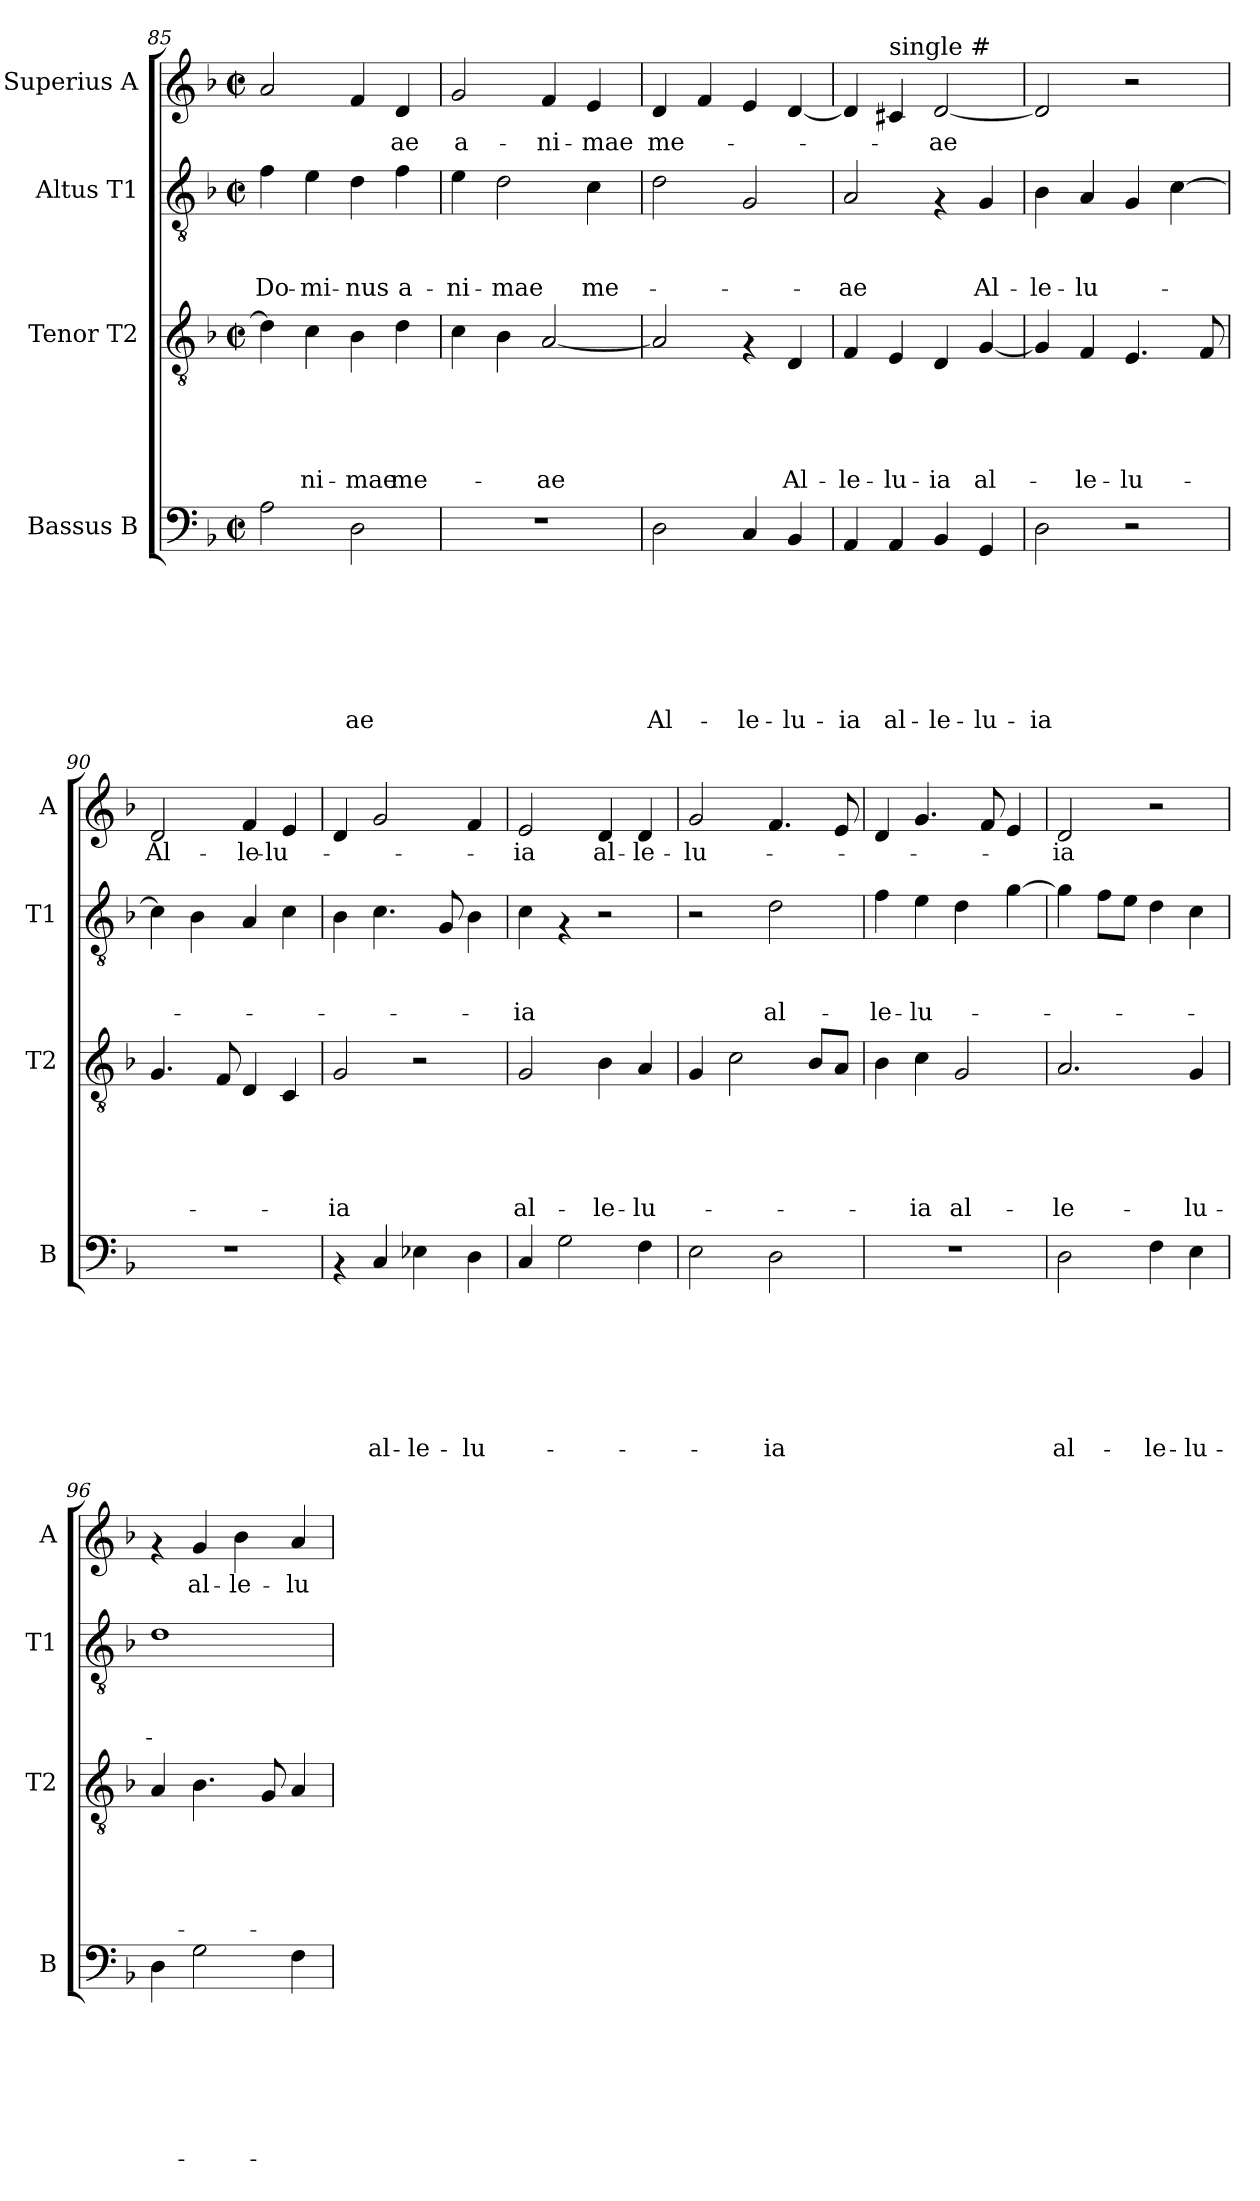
**kern	**text	**text	**text	**text	**text	**text	**text	**kern	**text	**text	**text	**text	**text	**kern	**text	**text	**text	**kern	**text
*part4	*part4	*part4	*part4	*part4	*part4	*part4	*part4	*part3	*part3	*part3	*part3	*part3	*part3	*part2	*part2	*part2	*part2	*part1	*part1
*staff4	*staff4	*staff4	*staff4	*staff4	*staff4	*staff4	*staff4	*staff3	*staff3	*staff3	*staff3	*staff3	*staff3	*staff2	*staff2	*staff2	*staff2	*staff1	*staff1
*I"Bassus B	*	*	*	*	*	*	*	*I"Tenor T2	*	*	*	*	*	*I"Altus T1	*	*	*	*I"Superius A	*
*I'B	*	*	*	*	*	*	*	*I'T2	*	*	*	*	*	*I'T1	*	*	*	*I'A	*
*clefF4	*	*	*	*	*	*	*	*clefGv2	*	*	*	*	*	*clefGv2	*	*	*	*clefG2	*
*k[b-]	*	*	*	*	*	*	*	*k[b-]	*	*	*	*	*	*k[b-]	*	*	*	*k[b-]	*
*F:	*	*	*	*	*	*	*	*F:	*	*	*	*	*	*F:	*	*	*	*F:	*
*M2/2	*	*	*	*	*	*	*	*M2/2	*	*	*	*	*	*M2/2	*	*	*	*M2/2	*
*met(c|)	*	*	*	*	*	*	*	*met(c|)	*	*	*	*	*	*met(c|)	*	*	*	*met(c|)	*
=85	=85	=85	=85	=85	=85	=85	=85	=85	=85	=85	=85	=85	=85	=85	=85	=85	=85	=85	=85
!	!	!	!	!	!	!	!	!	!	!	!	!	!	!	!	!	!LO:LY:b	!	!
2A\	.	.	.	.	.	.	.	4d\]	.	.	.	.	.	4f\	.	.	Do-	2a/	.
!	!	!	!	!	!	!	!	!	!	!	!	!	!LO:LY:b	!	!	!	!LO:LY:b	!	!
.	.	.	.	.	.	.	.	4c\	.	.	.	.	-ni-	4e\	.	.	-mi-	.	.
!	!	!	!	!	!	!	!LO:LY:b	!	!	!	!	!	!LO:LY:b	!	!	!	!LO:LY:b	!	!
2D\	.	.	.	.	.	.	-ae	4B-\	.	.	.	.	-mae	4d\	.	.	-nus	4f/	.
!	!	!	!	!	!	!	!	!	!	!	!	!	!LO:LY:b	!	!	!	!LO:LY:b	!	!LO:LY:b
.	.	.	.	.	.	.	.	4d\	.	.	.	.	me-	4f\	.	.	a-	4d/	-ae
=86	=86	=86	=86	=86	=86	=86	=86	=86	=86	=86	=86	=86	=86	=86	=86	=86	=86	=86	=86
!	!	!	!	!	!	!	!	!	!	!	!	!	!	!	!	!	!LO:LY:b	!	!LO:LY:b
1r	.	.	.	.	.	.	.	4c\	.	.	.	.	.	4e\	.	.	-ni-	2g/	a-
!	!	!	!	!	!	!	!	!	!	!	!	!	!	!	!	!	!LO:LY:b	!	!
.	.	.	.	.	.	.	.	4B-\	.	.	.	.	.	2d\	.	.	-mae	.	.
!	!	!	!	!	!	!	!	!	!	!	!	!	!LO:LY:b	!	!	!	!	!	!LO:LY:b
.	.	.	.	.	.	.	.	[<2A/	.	.	.	.	-ae	.	.	.	.	4f/	-ni-
!	!	!	!	!	!	!	!	!	!	!	!	!	!	!	!	!	!LO:LY:b	!	!LO:LY:b
.	.	.	.	.	.	.	.	.	.	.	.	.	.	4c\	.	.	me-	4e/	-mae
=87	=87	=87	=87	=87	=87	=87	=87	=87	=87	=87	=87	=87	=87	=87	=87	=87	=87	=87	=87
!	!	!	!	!	!	!	!LO:LY:b	!	!	!	!	!	!	!	!	!	!	!	!LO:LY:b
2D\	.	.	.	.	.	.	Al-	2A/]	.	.	.	.	.	2d\	.	.	.	4d/	me-
.	.	.	.	.	.	.	.	.	.	.	.	.	.	.	.	.	.	4f/	.
!	!	!	!	!	!	!	!LO:LY:b	!	!	!	!	!	!	!	!	!	!	!	!
4C/	.	.	.	.	.	.	-le-	4rF	.	.	.	.	.	2G/	.	.	.	4e/	.
!	!	!	!	!	!	!	!LO:LY:b	!	!	!	!	!	!LO:LY:b	!	!	!	!	!	!
4BB-/	.	.	.	.	.	.	-lu-	4D/	.	.	.	.	Al-	.	.	.	.	[<4d/	.
=88	=88	=88	=88	=88	=88	=88	=88	=88	=88	=88	=88	=88	=88	=88	=88	=88	=88	=88	=88
!	!	!	!	!	!	!	!LO:LY:b	!	!	!	!	!	!LO:LY:b	!	!	!	!LO:LY:b	!	!
4AA/	.	.	.	.	.	.	-ia	4F/	.	.	.	.	-le-	2A/	.	.	-ae	4d/]	.
!	!	!	!	!	!	!	!	!	!	!	!	!	!	!	!	!	!	!LO:TX:a:t=single #	!
!	!	!	!	!	!	!	!LO:LY:b	!	!	!	!	!	!LO:LY:b	!	!	!	!	!	!
4AA/	.	.	.	.	.	.	al-	4E/	.	.	.	.	-lu-	.	.	.	.	4c#/	.
!	!	!	!	!	!	!	!LO:LY:b	!	!	!	!	!	!LO:LY:b	!	!	!	!	!	!LO:LY:b
4BB-/	.	.	.	.	.	.	-le-	4D/	.	.	.	.	-ia	4rF	.	.	.	[<2d/	-ae
!	!	!	!	!	!	!	!LO:LY:b	!	!	!	!	!	!LO:LY:b	!	!	!	!LO:LY:b	!	!
4GG/	.	.	.	.	.	.	-lu-	[<4G/	.	.	.	.	al-	4G/	.	.	Al-	.	.
!!LO:LB:g=z
=89	=89	=89	=89	=89	=89	=89	=89	=89	=89	=89	=89	=89	=89	=89	=89	=89	=89	=89	=89
!	!	!	!	!	!	!	!LO:LY:b	!	!	!	!	!	!	!	!	!	!LO:LY:b	!	!
2D\	.	.	.	.	.	.	-ia	4G/]	.	.	.	.	.	4B-\	.	.	-le-	2d/]	.
!	!	!	!	!	!	!	!	!	!	!	!	!	!LO:LY:b	!	!	!	!LO:LY:b	!	!
.	.	.	.	.	.	.	.	4F/	.	.	.	.	-le-	4A/	.	.	-lu-	.	.
!	!	!	!	!	!	!	!	!	!	!	!	!	!LO:LY:b	!	!	!	!	!	!
2r	.	.	.	.	.	.	.	4.E/	.	.	.	.	-lu-	4G/	.	.	.	2r	.
.	.	.	.	.	.	.	.	.	.	.	.	.	.	[>4c\	.	.	.	.	.
.	.	.	.	.	.	.	.	8F/	.	.	.	.	.	.	.	.	.	.	.
=90	=90	=90	=90	=90	=90	=90	=90	=90	=90	=90	=90	=90	=90	=90	=90	=90	=90	=90	=90
!	!	!	!	!	!	!	!	!	!	!	!	!	!	!	!	!	!	!	!LO:LY:b
1r	.	.	.	.	.	.	.	4.G/	.	.	.	.	.	4c\]	.	.	.	2d/	Al-
.	.	.	.	.	.	.	.	.	.	.	.	.	.	4B-\	.	.	.	.	.
.	.	.	.	.	.	.	.	8F/	.	.	.	.	.	.	.	.	.	.	.
!	!	!	!	!	!	!	!	!	!	!	!	!	!	!	!	!	!	!	!LO:LY:b
.	.	.	.	.	.	.	.	4D/	.	.	.	.	.	4A/	.	.	.	4f/	-le-
!	!	!	!	!	!	!	!	!	!	!	!	!	!	!	!	!	!	!	!LO:LY:b
.	.	.	.	.	.	.	.	4C/	.	.	.	.	.	4c\	.	.	.	4e/	-lu-
=91	=91	=91	=91	=91	=91	=91	=91	=91	=91	=91	=91	=91	=91	=91	=91	=91	=91	=91	=91
!	!	!	!	!	!	!	!	!	!	!	!	!	!LO:LY:b	!	!	!	!	!	!
4rAA	.	.	.	.	.	.	.	2G/	.	.	.	.	-ia	4B-\	.	.	.	4d/	.
!	!	!	!	!	!	!	!LO:LY:b	!	!	!	!	!	!	!	!	!	!	!	!
4C/	.	.	.	.	.	.	al-	.	.	.	.	.	.	4.c\	.	.	.	2g/	.
!	!	!	!	!	!	!	!LO:LY:b	!	!	!	!	!	!	!	!	!	!	!	!
4E-X\	.	.	.	.	.	.	-le-	2r	.	.	.	.	.	.	.	.	.	.	.
.	.	.	.	.	.	.	.	.	.	.	.	.	.	8G/	.	.	.	.	.
!	!	!	!	!	!	!	!LO:LY:b	!	!	!	!	!	!	!	!	!	!	!	!
4D\	.	.	.	.	.	.	-lu-	.	.	.	.	.	.	4B-\	.	.	.	4f/	.
=92	=92	=92	=92	=92	=92	=92	=92	=92	=92	=92	=92	=92	=92	=92	=92	=92	=92	=92	=92
!	!	!	!	!	!	!	!	!	!	!	!	!	!LO:LY:b	!	!	!	!LO:LY:b	!	!LO:LY:b
4C/	.	.	.	.	.	.	.	2G/	.	.	.	.	al-	4c\	.	.	-ia	2e/	-ia
2G\	.	.	.	.	.	.	.	.	.	.	.	.	.	4rF	.	.	.	.	.
!	!	!	!	!	!	!	!	!	!	!	!	!	!LO:LY:b	!	!	!	!	!	!LO:LY:b
.	.	.	.	.	.	.	.	4B-\	.	.	.	.	-le-	2r	.	.	.	4d/	al-
!	!	!	!	!	!	!	!	!	!	!	!	!	!LO:LY:b	!	!	!	!	!	!LO:LY:b
4F\	.	.	.	.	.	.	.	4A/	.	.	.	.	-lu-	.	.	.	.	4d/	-le-
=93	=93	=93	=93	=93	=93	=93	=93	=93	=93	=93	=93	=93	=93	=93	=93	=93	=93	=93	=93
!	!	!	!	!	!	!	!	!	!	!	!	!	!	!	!	!	!	!	!LO:LY:b
2E\	.	.	.	.	.	.	.	4G/	.	.	.	.	.	2r	.	.	.	2g/	-lu-
.	.	.	.	.	.	.	.	2c\	.	.	.	.	.	.	.	.	.	.	.
!	!	!	!	!	!	!	!LO:LY:b	!	!	!	!	!	!	!	!	!	!LO:LY:b	!	!
2D\	.	.	.	.	.	.	-ia	.	.	.	.	.	.	2d\	.	.	al-	4.f/	.
.	.	.	.	.	.	.	.	8B-/L	.	.	.	.	.	.	.	.	.	.	.
.	.	.	.	.	.	.	.	8A/J	.	.	.	.	.	.	.	.	.	8e/	.
=94	=94	=94	=94	=94	=94	=94	=94	=94	=94	=94	=94	=94	=94	=94	=94	=94	=94	=94	=94
!	!	!	!	!	!	!	!	!	!	!	!	!	!	!	!	!	!LO:LY:b	!	!
1r	.	.	.	.	.	.	.	4B-\	.	.	.	.	.	4f\	.	.	-le-	4d/	.
!	!	!	!	!	!	!	!	!	!	!	!	!	!LO:LY:b	!	!	!	!LO:LY:b	!	!
.	.	.	.	.	.	.	.	4c\	.	.	.	.	-ia	4e\	.	.	-lu-	4.g/	.
!	!	!	!	!	!	!	!	!	!	!	!	!	!LO:LY:b	!	!	!	!	!	!
.	.	.	.	.	.	.	.	2G/	.	.	.	.	al-	4d\	.	.	.	.	.
.	.	.	.	.	.	.	.	.	.	.	.	.	.	.	.	.	.	8f/	.
.	.	.	.	.	.	.	.	.	.	.	.	.	.	[>4g\	.	.	.	4e/	.
=95	=95	=95	=95	=95	=95	=95	=95	=95	=95	=95	=95	=95	=95	=95	=95	=95	=95	=95	=95
!	!	!	!	!	!	!	!LO:LY:b	!	!	!	!	!	!LO:LY:b	!	!	!	!	!	!LO:LY:b
2D\	.	.	.	.	.	.	al-	2.A/	.	.	.	.	-le-	4g\]	.	.	.	2d/	-ia
.	.	.	.	.	.	.	.	.	.	.	.	.	.	8f\L	.	.	.	.	.
.	.	.	.	.	.	.	.	.	.	.	.	.	.	8e\J	.	.	.	.	.
!	!	!	!	!	!	!	!LO:LY:b	!	!	!	!	!	!	!	!	!	!	!	!
4F\	.	.	.	.	.	.	-le-	.	.	.	.	.	.	4d\	.	.	.	2r	.
!	!	!	!	!	!	!	!LO:LY:b	!	!	!	!	!	!LO:LY:b	!	!	!	!	!	!
4E\	.	.	.	.	.	.	-lu-	4G/	.	.	.	.	-lu-	4c\	.	.	.	.	.
=96	=96	=96	=96	=96	=96	=96	=96	=96	=96	=96	=96	=96	=96	=96	=96	=96	=96	=96	=96
4D\	.	.	.	.	.	.	.	4A/	.	.	.	.	.	1d	.	.	.	4rf	.
!	!	!	!	!	!	!	!	!	!	!	!	!	!	!	!	!	!	!	!LO:LY:b
2G\	.	.	.	.	.	.	.	4.B-\	.	.	.	.	.	.	.	.	.	4g/	al-
!	!	!	!	!	!	!	!	!	!	!	!	!	!	!	!	!	!	!	!LO:LY:b
.	.	.	.	.	.	.	.	.	.	.	.	.	.	.	.	.	.	4b-\	-le-
.	.	.	.	.	.	.	.	8G/	.	.	.	.	.	.	.	.	.	.	.
!	!	!	!	!	!	!	!	!	!	!	!	!	!	!	!	!	!	!	!LO:LY:b
4F\	.	.	.	.	.	.	.	4A/	.	.	.	.	.	.	.	.	.	4a/	-lu-
=	=	=	=	=	=	=	=	=	=	=	=	=	=	=	=	=	=	=	=
*-	*-	*-	*-	*-	*-	*-	*-	*-	*-	*-	*-	*-	*-	*-	*-	*-	*-	*-	*-
